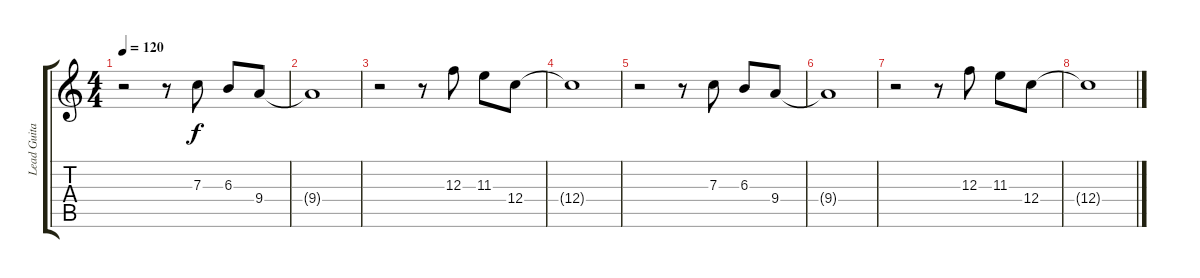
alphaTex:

\track ("Lead Guitar 2" "Lead Guita") {instrument overdrivenguitar}
\staff {score tabs}
\tuning (D4 A3 F3 C3 G2 D2) {hide}
\ts (4 4)
\tempo 120
\clef g2
\ks c
r.2{dy f} r.8 7.3.8 6.3.8 9.4.8 |
9.4{t}.1 |
r.2 r.8 12.3.8 11.3.8 12.4.8 |
12.4{t}.1 |
r.2 r.8 7.3.8 6.3.8 9.4.8 |
9.4{t}.1 |
r.2 r.8 12.3.8 11.3.8 12.4.8 |
12.4{t}.1
